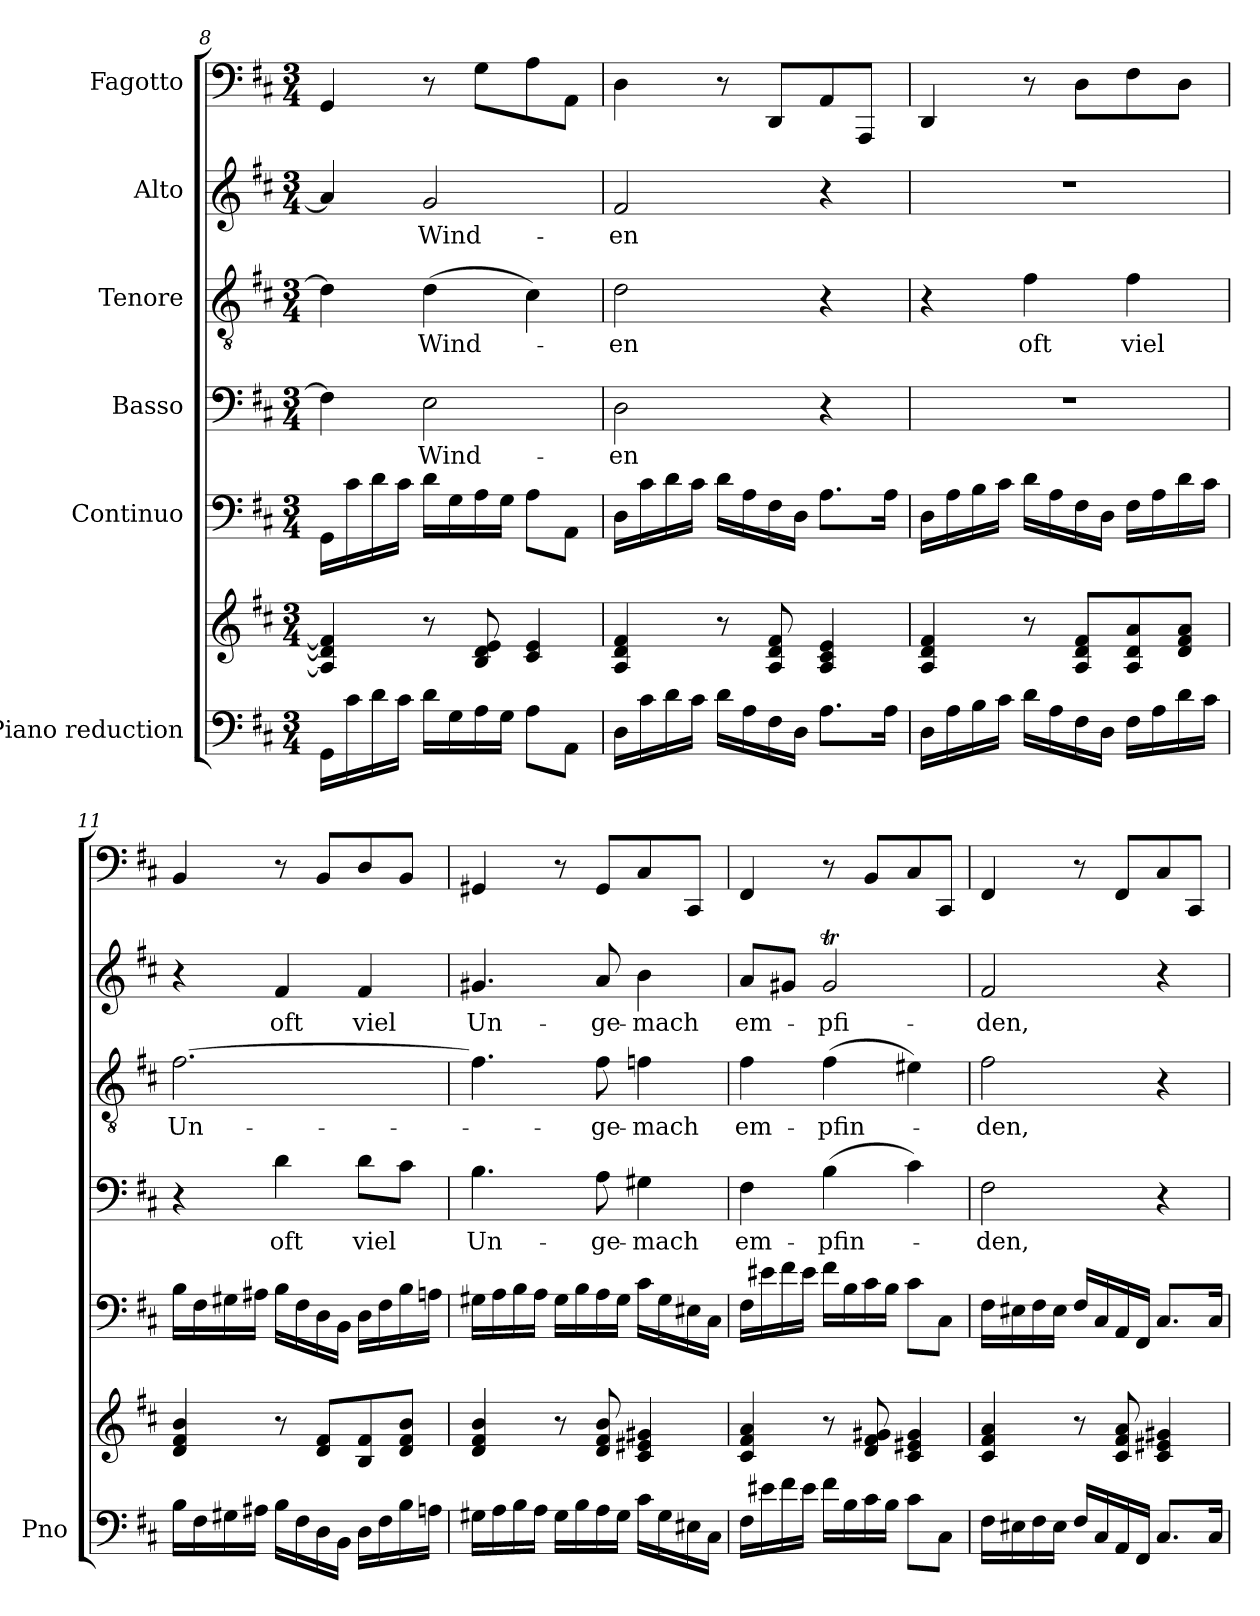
**kern	**kern	**kern	**kern	**text	**kern	**text	**kern	**text	**kern
*part6	*part6	*part5	*part4	*part4	*part3	*part3	*part2	*part2	*part1
*staff7	*staff6	*staff5	*staff4	*staff4	*staff3	*staff3	*staff2	*staff2	*staff1
*I"Piano reduction	*	*I"Continuo	*I"Basso	*	*I"Tenore	*	*I"Alto	*	*I"Fagotto
*I'Pno	*	*	*	*	*	*	*	*	*
*clefF4	*clefG2	*clefF4	*clefF4	*	*clefGv2	*	*clefG2	*	*clefF4
*k[f#c#]	*k[f#c#]	*k[f#c#]	*k[f#c#]	*	*k[f#c#]	*	*k[f#c#]	*	*k[f#c#]
*M3/4	*M3/4	*M3/4	*M3/4	*	*M3/4	*	*M3/4	*	*M3/4
=8	=8	=8	=8	=8	=8	=8	=8	=8	=8
16GG\LL	4A!/] 4d!/] 4f#!/]	16GG\LL	4F#\]	.	4d\]	.	4a/]	.	4GG/
16c#\	.	16c#\	.	.	.	.	.	.	.
16d\	.	16d\	.	.	.	.	.	.	.
16c#\JJ	.	16c#\JJ	.	.	.	.	.	.	.
!	!	!	!	!LO:LY:b	!	!LO:LY:b	!	!LO:LY:b	!
16d\LL	8r	16d\LL	2E\	Wind-	(>4d\	Wind-	2g/	Wind-	8r
16G\	.	16G\	.	.	.	.	.	.	.
16A\	8B!/ 8d!/ 8e!/	16A\	.	.	.	.	.	.	8G\L
16G\JJ	.	16G\JJ	.	.	.	.	.	.	.
8A\L	4c#!/ 4e!/	8A\L	.	.	4c#\)	.	.	.	8A\
8AA\J	.	8AA\J	.	.	.	.	.	.	8AA\J
=9	=9	=9	=9	=9	=9	=9	=9	=9	=9
!	!	!	!	!LO:LY:b	!	!LO:LY:b	!	!LO:LY:b	!
16D\LL	4A!/ 4d!/ 4f#!/	16D\LL	2D\	-en	2d\	en	2f#/	en	4D\
16c#\	.	16c#\	.	.	.	.	.	.	.
16d\	.	16d\	.	.	.	.	.	.	.
16c#\JJ	.	16c#\JJ	.	.	.	.	.	.	.
16d\LL	8r	16d\LL	.	.	.	.	.	.	8r
16A\	.	16A\	.	.	.	.	.	.	.
16F#\	8A!/ 8d!/ 8f#!/	16F#\	.	.	.	.	.	.	8DD/L
16D\JJ	.	16D\JJ	.	.	.	.	.	.	.
8.A\L	4A!/ 4c#!/ 4e!/	8.A\L	4r	.	4r	.	4r	.	8AA/
.	.	.	.	.	.	.	.	.	8AAA/J
16A\Jk	.	16A\Jk	.	.	.	.	.	.	.
!!LO:PB:g=z
=10	=10	=10	=10	=10	=10	=10	=10	=10	=10
16D\LL	4A!/ 4d!/ 4f#!/	16D\LL	2.r	.	4r	.	2.r	.	4DD/
16A\	.	16A\	.	.	.	.	.	.	.
16B\	.	16B\	.	.	.	.	.	.	.
16c#\JJ	.	16c#\JJ	.	.	.	.	.	.	.
!	!	!	!	!	!	!LO:LY:b	!	!	!
16d\LL	8r	16d\LL	.	.	4f#\	oft	.	.	8r
16A\	.	16A\	.	.	.	.	.	.	.
16F#\	8A!/ 8d!/ 8f#!/L	16F#\	.	.	.	.	.	.	8D\L
16D\JJ	.	16D\JJ	.	.	.	.	.	.	.
!	!	!	!	!	!	!LO:LY:b	!	!	!
16F#\LL	8A!/ 8d!/ 8a!/	16F#\LL	.	.	4f#\	viel	.	.	8F#\
16A\	.	16A\	.	.	.	.	.	.	.
16d\	8d!/ 8f#!/ 8a!/J	16d\	.	.	.	.	.	.	8D\J
16c#\JJ	.	16c#\JJ	.	.	.	.	.	.	.
=11	=11	=11	=11	=11	=11	=11	=11	=11	=11
!	!	!	!	!	!	!LO:LY:b	!	!	!
16B\LL	4d!/ 4f#!/ 4b!/	16B\LL	4r	.	[2.f#\	Un-	4r	.	4BB/
16F#\	.	16F#\	.	.	.	.	.	.	.
16G#X\	.	16G#X\	.	.	.	.	.	.	.
16A#X\JJ	.	16A#X\JJ	.	.	.	.	.	.	.
!	!	!	!	!LO:LY:b	!	!	!	!LO:LY:b	!
16B\LL	8r	16B\LL	4d\	oft	.	.	4f#/	oft	8r
16F#\	.	16F#\	.	.	.	.	.	.	.
16D\	8d!/ 8f#!/L	16D\	.	.	.	.	.	.	8BB/L
16BB\JJ	.	16BB\JJ	.	.	.	.	.	.	.
!	!	!	!	!LO:LY:b	!	!	!	!LO:LY:b	!
16D\LL	8B!/ 8f#!/	16D\LL	8d\L	viel	.	.	4f#/	viel	8D/
16F#\	.	16F#\	.	.	.	.	.	.	.
16B\	8d!/ 8f#!/ 8b!/J	16B\	8c#\J	.	.	.	.	.	8BB/J
16An\JJ	.	16An\JJ	.	.	.	.	.	.	.
=12	=12	=12	=12	=12	=12	=12	=12	=12	=12
!	!	!	!	!LO:LY:b	!	!	!	!LO:LY:b	!
16G#X\LL	4d!/ 4f#!/ 4b!/	16G#X\LL	4.B\	Un-	4.f#\]	.	4.g#X/	Un-	4GG#X/
16A\	.	16A\	.	.	.	.	.	.	.
16B\	.	16B\	.	.	.	.	.	.	.
16A\JJ	.	16A\JJ	.	.	.	.	.	.	.
16G#\LL	8r	16G#\LL	.	.	.	.	.	.	8r
16B\	.	16B\	.	.	.	.	.	.	.
!	!	!	!	!LO:LY:b	!	!LO:LY:b	!	!LO:LY:b	!
16A\	8d!/ 8f#!/ 8b!/	16A\	8A\	ge-	8f#\	-ge-	8a/	-ge-	8GG#/L
16G#\JJ	.	16G#\JJ	.	.	.	.	.	.	.
!	!	!	!	!LO:LY:b	!	!LO:LY:b	!	!LO:LY:b	!
16c#\LL	4c#!/ 4e#X!/ 4g#X!/	16c#\LL	4G#X\	mach	4fn\	-mach	4b\	-mach	8C#/
16G#\	.	16G#\	.	.	.	.	.	.	.
16E#X\	.	16E#X\	.	.	.	.	.	.	8CC#/J
16C#\JJ	.	16C#\JJ	.	.	.	.	.	.	.
=13	=13	=13	=13	=13	=13	=13	=13	=13	=13
!	!	!	!	!LO:LY:b	!	!LO:LY:b	!	!LO:LY:b	!
16F#\LL	4c#!/ 4f#!/ 4a!/	16F#\LL	4F#\	em-	4f#\	em-	8a/L	em-	4FF#/
16e#X\	.	16e#X\	.	.	.	.	.	.	.
16f#\	.	16f#\	.	.	.	.	8g#X/J	.	.
16e#\JJ	.	16e#\JJ	.	.	.	.	.	.	.
!	!	!	!	!LO:LY:b	!	!LO:LY:b	!	!LO:LY:b	!
16f#\LL	8r	16f#\LL	(>4B\	-pfin-	(>4f#\	-pfin-	2g#t/	-pfi-	8r
16B\	.	16B\	.	.	.	.	.	.	.
16c#\	8d!/ 8f#!/ 8g#X!/	16c#\	.	.	.	.	.	.	8BB/L
16B\JJ	.	16B\JJ	.	.	.	.	.	.	.
8c#\L	4c#!/ 4e#X!/ 4g#!/	8c#\L	4c#\)	.	4e#X\)	.	.	.	8C#/
8C#\J	.	8C#\J	.	.	.	.	.	.	8CC#/J
!!LO:LB:g=z
=14	=14	=14	=14	=14	=14	=14	=14	=14	=14
!	!	!	!	!LO:LY:b	!	!LO:LY:b	!	!LO:LY:b	!
16F#\LL	4c#!/ 4f#!/ 4a!/	16F#\LL	2F#\	-den,	2f#\	-den,	2f#/	-den,	4FF#/
16E#X\	.	16E#X\	.	.	.	.	.	.	.
16F#\	.	16F#\	.	.	.	.	.	.	.
16E#\JJ	.	16E#\JJ	.	.	.	.	.	.	.
16F#/LL	8r	16F#/LL	.	.	.	.	.	.	8r
16C#/	.	16C#/	.	.	.	.	.	.	.
16AA/	8c#!/ 8f#!/ 8a!/	16AA/	.	.	.	.	.	.	8FF#/L
16FF#/JJ	.	16FF#/JJ	.	.	.	.	.	.	.
8.C#/L	4c#!/ 4e#X!/ 4g#X!/	8.C#/L	4r	.	4r	.	4r	.	8C#/
.	.	.	.	.	.	.	.	.	8CC#/J
16C#/Jk	.	16C#/Jk	.	.	.	.	.	.	.
=	=	=	=	=	=	=	=	=	=
*-	*-	*-	*-	*-	*-	*-	*-	*-	*-
